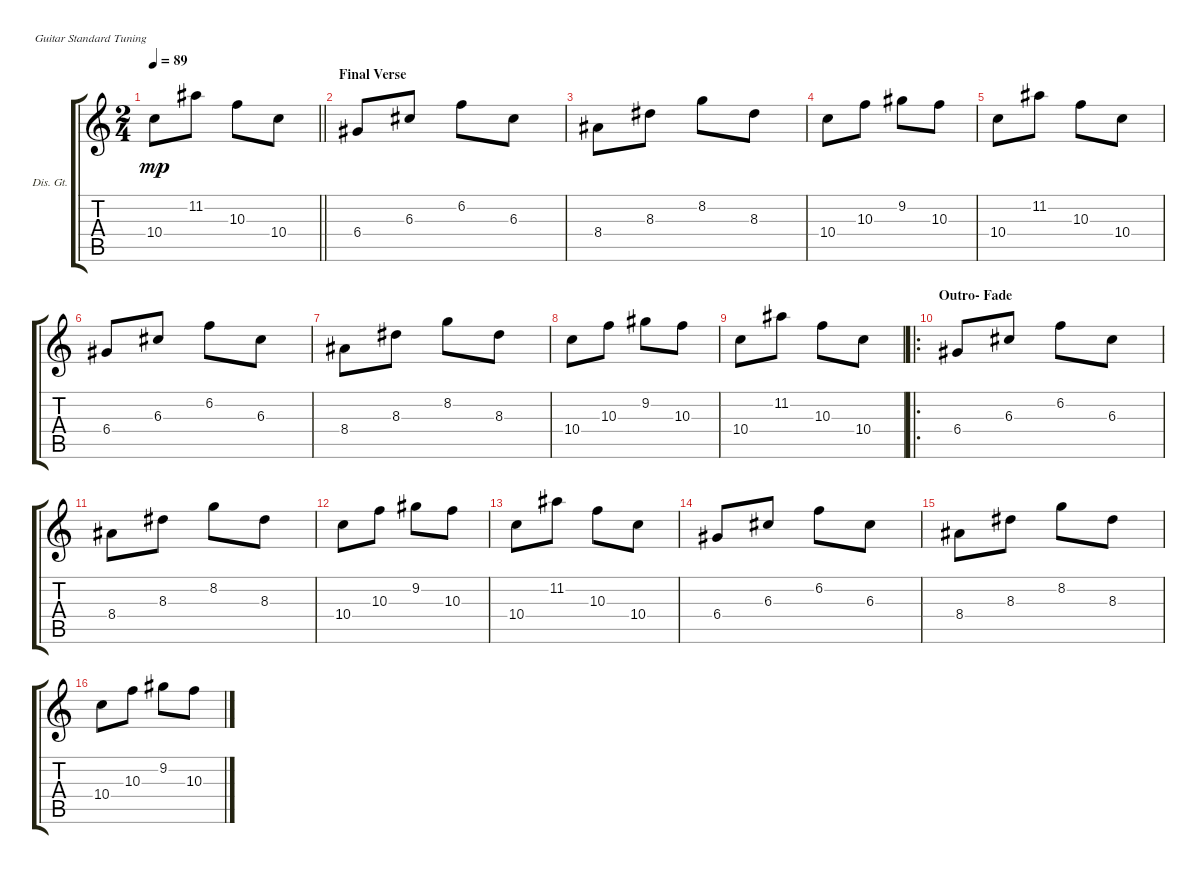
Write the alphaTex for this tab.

\bracketExtendMode groupsimilarinstruments
\firstSystemTrackNameOrientation horizontal
\otherSystemsTrackNameOrientation horizontal
\track ("Nii- Distortion" "Dis. Gt.") {instrument distortionguitar}
\staff {score tabs}
\tuning (E4 B3 G3 D3 A2 E2)
\ts (2 4)
\tempo 89
\clef g2
\barLineRight lightlight
\ks c
10.4.8{dy mp} 11.2.8 10.3.8 10.4.8 |
\section ("" "Final Verse")
6.4.8 6.3.8 6.2.8 6.3.8 |
8.4.8 8.3.8 8.2.8 8.3.8 |
10.4.8 10.3.8 9.2.8 10.3.8 |
10.4.8 11.2.8 10.3.8 10.4.8 |
6.4.8 6.3.8 6.2.8 6.3.8 |
8.4.8 8.3.8 8.2.8 8.3.8 |
10.4.8 10.3.8 9.2.8 10.3.8 |
10.4.8 11.2.8 10.3.8 10.4.8 |
\ro
\section ("" "Outro- Fade")
6.4.8 6.3.8 6.2.8 6.3.8 |
8.4.8 8.3.8 8.2.8 8.3.8 |
10.4.8 10.3.8 9.2.8 10.3.8 |
10.4.8 11.2.8 10.3.8 10.4.8 |
6.4.8 6.3.8 6.2.8 6.3.8 |
8.4.8 8.3.8 8.2.8 8.3.8 |
10.4.8 10.3.8 9.2.8 10.3.8
